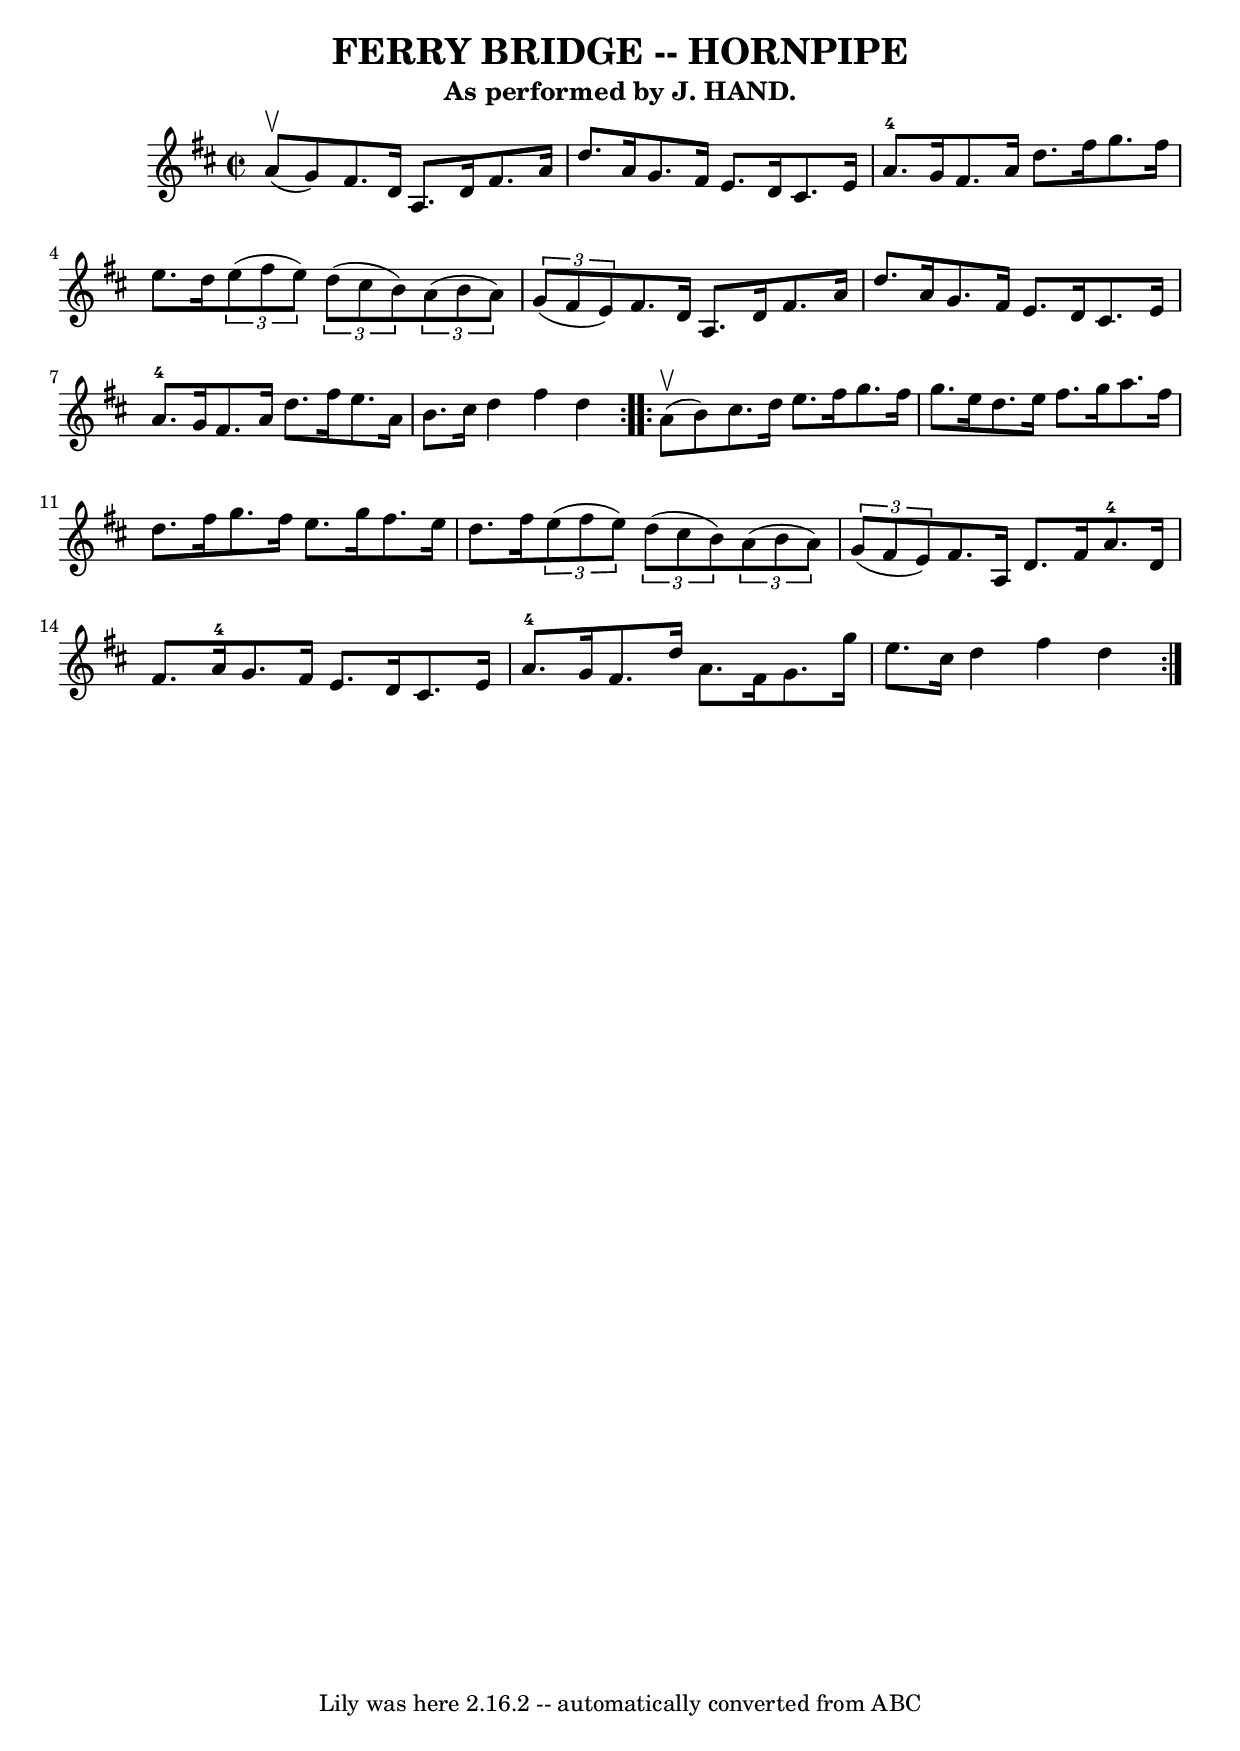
\version "2.7.40"
\include "Mammoth.ily"
\header {
	%% book = "Ryan's Mammoth Collection of Fiddle Tunes"
	crossRefNumber = "1"
	footnotes = "\\\\(Can be used as a Clog.)"
	subtitle = "As performed by J. HAND."
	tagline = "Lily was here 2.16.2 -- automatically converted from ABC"
	title = "FERRY BRIDGE -- HORNPIPE"
}
voicedefault =  {


\repeat volta 2 {
\override Staff.TimeSignature #'style = #'C
 \time 2/2 
\key d \major a'8 (^\upbow g'8)   |
 fis'8.    
d'16 a8. d'16 fis'8. a'16 d''8. a'16    |
 g'8.    
fis'16 e'8. d'16 cis'8. e'16 a'8.-4 g'16    |
   
fis'8. a'16 d''8. fis''16 g''8. fis''16 e''8. d''16    
|
   \times 2/3 { e''8 (fis''8 e''8) }   \times 2/3 { d''8 (
 cis''8 b'8) }   \times 2/3 { a'8 (b'8 a'8) }   \times 2/3 {  
 g'8 (fis'8 e'8) }   |
 fis'8. d'16 a8. d'16    
fis'8. a'16 d''8. a'16    |
 g'8. fis'16 e'8. d'16    
cis'8. e'16 a'8.-4 g'16    |
 fis'8. a'16 d''8.    
fis''16 e''8. a'16 b'8. cis''16    |
 d''4 fis''4    
d''4    }     \repeat volta 2 { a'8 (^\upbow b'8)   |
     
cis''8. d''16 e''8. fis''16 g''8. fis''16 g''8. e''16    
|
 d''8. e''16 fis''8. g''16 a''8. fis''16 d''8.    
fis''16    |
 g''8. fis''16 e''8. g''16 fis''8. e''16    
d''8. fis''16    |
   \times 2/3 { e''8 (fis''8 e''8) }   
\times 2/3 { d''8 (cis''8 b'8) }   \times 2/3 { a'8 (b'8 a'8 
) }   \times 2/3 { g'8 (fis'8 e'8) }   |
 fis'8. a16  
 d'8. fis'16 a'8.-4 d'16 fis'8. a'16-4   |
 g'8. 
 fis'16 e'8. d'16 cis'8. e'16 a'8.-4 g'16    |
   
fis'8. d''16 a'8. fis'16 g'8. g''16 e''8. cis''16    
|
 d''4 fis''4 d''4    }   
}

\score{
    <<

	\context Staff="default"
	{
	    \voicedefault 
	}

    >>
	\layout {
	}
	\midi {}
}
